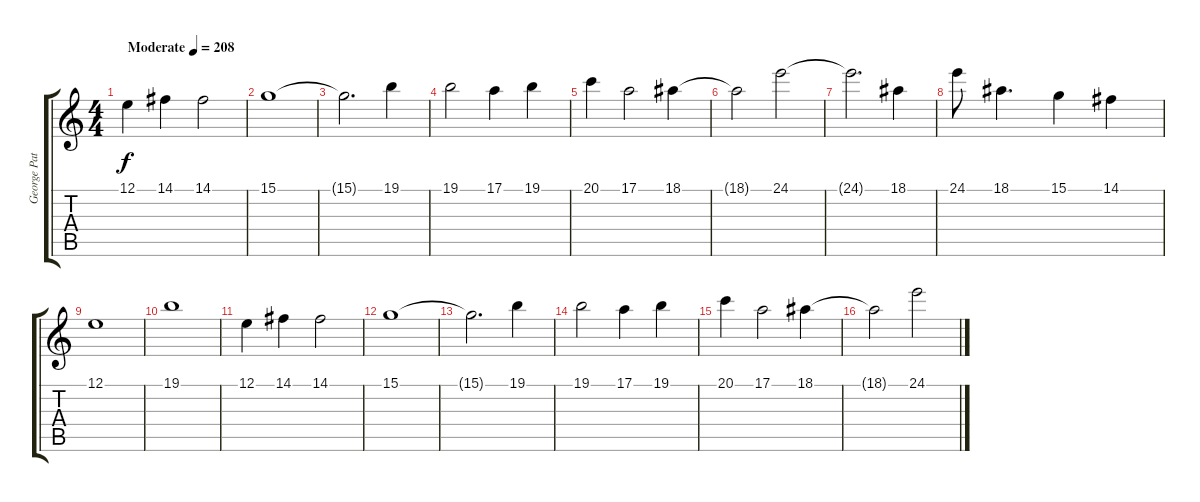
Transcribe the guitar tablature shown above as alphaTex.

\track ("George Patas" "George Pat") {instrument musicbox}
\staff {score tabs}
\tuning (E4 B3 G3 D3 A2 E2) {hide}
\ts (4 4)
\tempo (208 "Moderate")
\clef g2
\ks c
12.1.4{dy f instrument musicbox} 14.1.4 14.1.2 |
15.1.1 |
15.1{t}.2{d} 19.1.4 |
19.1.2 17.1.4 19.1.4 |
20.1.4 17.1.2 18.1.4 |
18.1{t}.2 24.1.2 |
24.1{t}.2{d} 18.1.4 |
24.1.8 18.1.4{d} 15.1.4 14.1.4 |
12.1.1 |
19.1.1 |
12.1.4 14.1.4 14.1.2 |
15.1.1 |
15.1{t}.2{d} 19.1.4 |
19.1.2 17.1.4 19.1.4 |
20.1.4 17.1.2 18.1.4 |
18.1{t}.2 24.1.2
